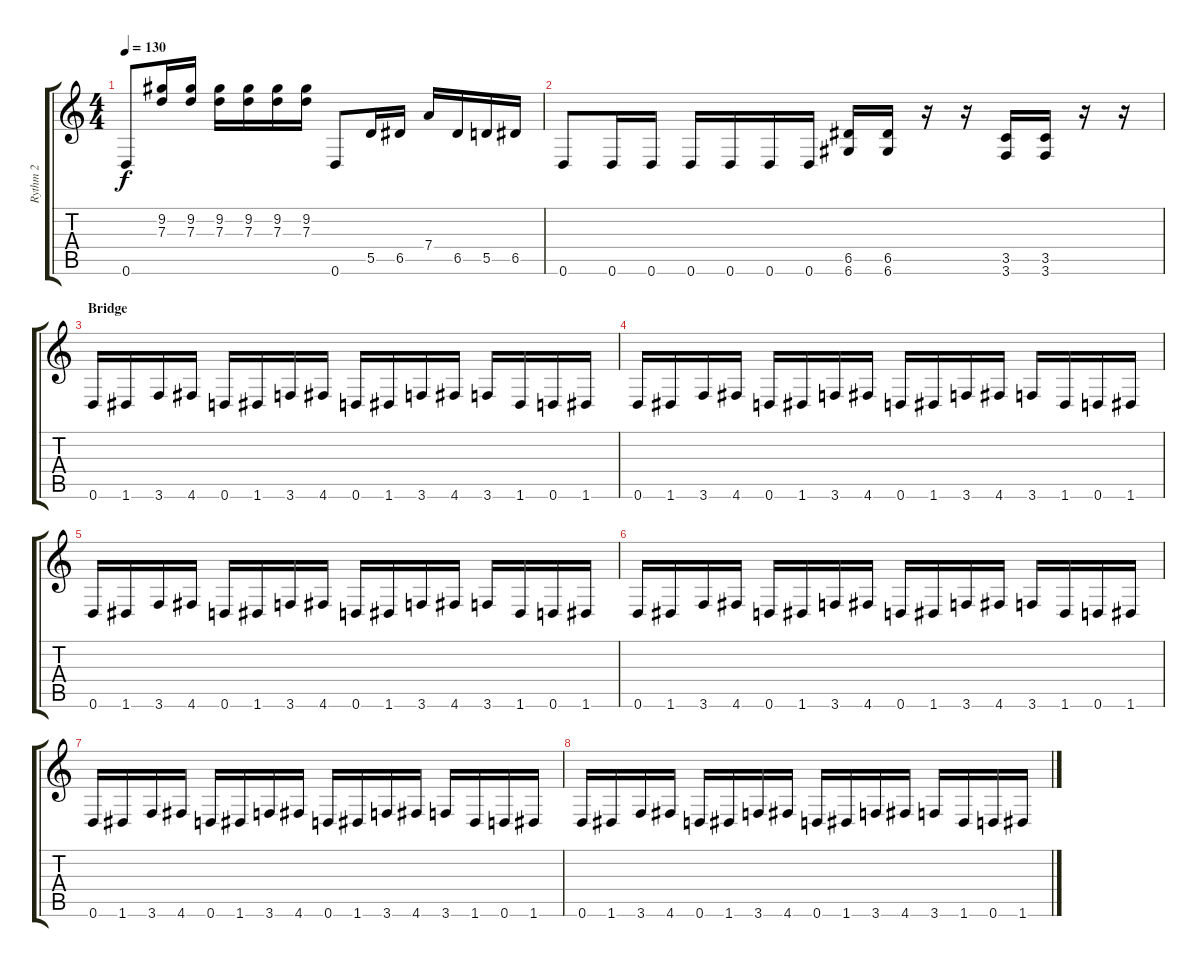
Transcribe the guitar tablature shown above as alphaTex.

\track ("Rythm 2" "Rythm 2") {instrument distortionguitar}
\staff {score tabs}
\tuning (E4 B3 G3 D3 A2 D2) {hide}
\ts (4 4)
\tempo 130
\clef g2
\ks c
0.6.8{dy f} (9.2 7.3).16 (9.2 7.3).16 (9.2 7.3).16 (9.2 7.3).16 (9.2 7.3).16 (9.2 7.3).16 0.6.8 5.5.16 6.5.16 7.4.16 6.5.16 5.5.16 6.5.16 |
0.6.8 0.6.16 0.6.16 0.6.16 0.6.16 0.6.16 0.6.16 (6.5 6.6).16 (6.5 6.6).16 r.16 r.16 (3.5 3.6).16 (3.5 3.6).16 r.16 r.16 |
\section ("" "Bridge")
0.6.16 1.6.16 3.6.16 4.6.16 0.6.16 1.6.16 3.6.16 4.6.16 0.6.16 1.6.16 3.6.16 4.6.16 3.6.16 1.6.16 0.6.16 1.6.16 |
0.6.16 1.6.16 3.6.16 4.6.16 0.6.16 1.6.16 3.6.16 4.6.16 0.6.16 1.6.16 3.6.16 4.6.16 3.6.16 1.6.16 0.6.16 1.6.16 |
0.6.16 1.6.16 3.6.16 4.6.16 0.6.16 1.6.16 3.6.16 4.6.16 0.6.16 1.6.16 3.6.16 4.6.16 3.6.16 1.6.16 0.6.16 1.6.16 |
0.6.16 1.6.16 3.6.16 4.6.16 0.6.16 1.6.16 3.6.16 4.6.16 0.6.16 1.6.16 3.6.16 4.6.16 3.6.16 1.6.16 0.6.16 1.6.16 |
0.6.16 1.6.16 3.6.16 4.6.16 0.6.16 1.6.16 3.6.16 4.6.16 0.6.16 1.6.16 3.6.16 4.6.16 3.6.16 1.6.16 0.6.16 1.6.16 |
0.6.16 1.6.16 3.6.16 4.6.16 0.6.16 1.6.16 3.6.16 4.6.16 0.6.16 1.6.16 3.6.16 4.6.16 3.6.16 1.6.16 0.6.16 1.6.16
